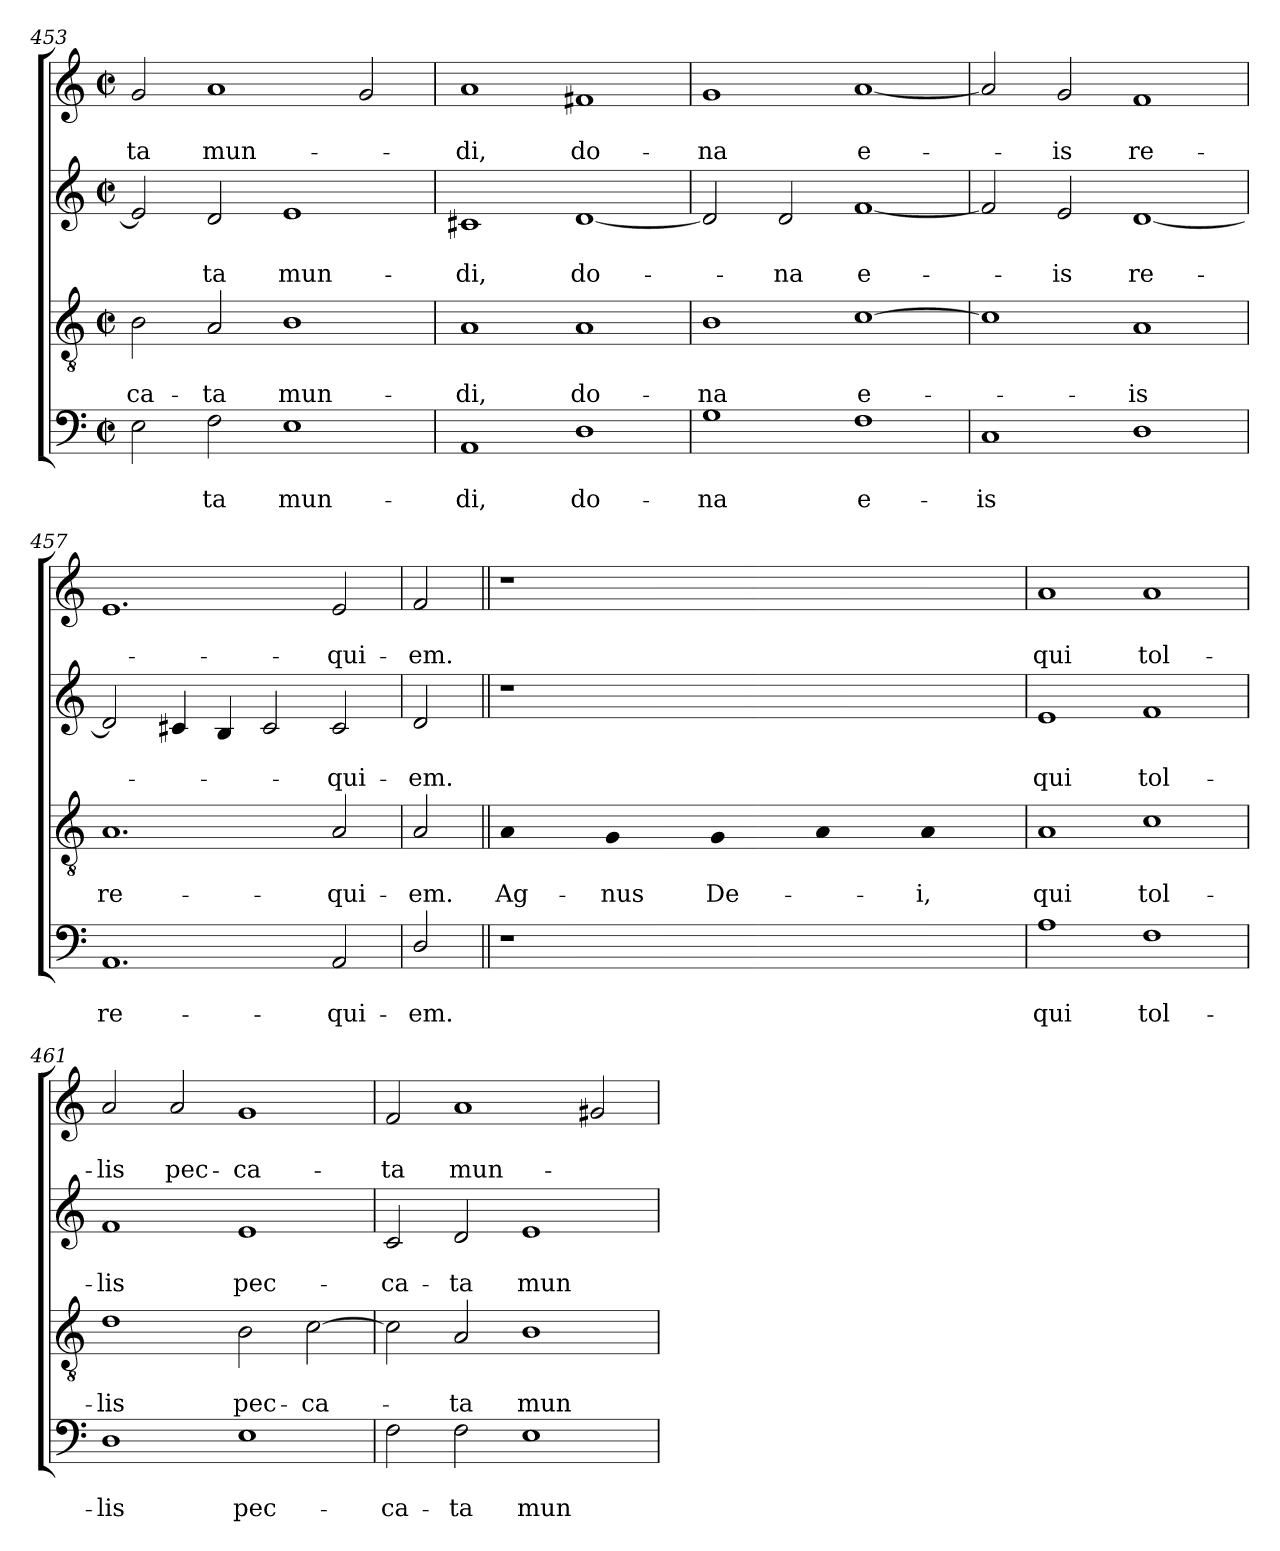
**kern	**text	**text	**kern	**text	**text	**kern	**text	**text	**kern	**text	**text
*part4	*part4	*part4	*part3	*part3	*part3	*part2	*part2	*part2	*part1	*part1	*part1
*staff4	*staff4	*staff4	*staff3	*staff3	*staff3	*staff2	*staff2	*staff2	*staff1	*staff1	*staff1
*clefF4	*	*	*clefGv2	*	*	*clefG2	*	*	*clefG2	*	*
*k[]	*	*	*k[]	*	*	*k[]	*	*	*k[]	*	*
*C:	*	*	*C:	*	*	*C:	*	*	*C:	*	*
*M2/2	*	*	*M2/2	*	*	*M2/2	*	*	*M2/2	*	*
*met(c|)	*	*	*met(c|)	*	*	*met(c|)	*	*	*met(c|)	*	*
=453	=453	=453	=453	=453	=453	=453	=453	=453	=453	=453	=453
!	!	!	!	!	!LO:LY:b	!	!	!	!	!	!LO:LY:b
2E\	.	.	2B\	.	-ca-	2e/]	.	.	2g/	.	-ta
!	!	!LO:LY:b	!	!	!LO:LY:b	!	!	!LO:LY:b	!	!	!LO:LY:b
2F\	.	-ta	2A/	.	-ta	2d/	.	-ta	1a	.	mun-
!	!	!LO:LY:b	!	!	!LO:LY:b	!	!	!LO:LY:b	!	!	!
1E	.	mun-	1B	.	mun-	1e	.	mun-	.	.	.
.	.	.	.	.	.	.	.	.	2g/	.	.
=454	=454	=454	=454	=454	=454	=454	=454	=454	=454	=454	=454
!	!	!LO:LY:b	!	!	!LO:LY:b	!	!	!LO:LY:b	!	!	!LO:LY:b
1AA	.	-di,	1A	.	-di,	1c#X	.	-di,	1a	.	-di,
!	!	!LO:LY:b	!	!	!LO:LY:b	!	!	!LO:LY:b	!	!	!LO:LY:b
1D	.	do-	1A	.	do-	[1d	.	do-	1f#X	.	do-
!!LO:PB:g=z
=455	=455	=455	=455	=455	=455	=455	=455	=455	=455	=455	=455
!	!	!LO:LY:b	!	!	!LO:LY:b	!	!	!	!	!	!LO:LY:b
1G	.	-na	1B	.	-na	2d/]	.	.	1g	.	-na
!	!	!	!	!	!	!	!	!LO:LY:b	!	!	!
.	.	.	.	.	.	2d/	.	-na	.	.	.
!	!	!LO:LY:b	!	!	!LO:LY:b	!	!	!LO:LY:b	!	!	!LO:LY:b
1F	.	e-	[1c	.	e-	[1f	.	e-	[1a	.	e-
=456	=456	=456	=456	=456	=456	=456	=456	=456	=456	=456	=456
!	!	!LO:LY:b	!	!	!	!	!	!	!	!	!
1C	.	-is	1c]	.	.	2f/]	.	.	2a/]	.	.
!	!	!	!	!	!	!	!	!LO:LY:b	!	!	!LO:LY:b
.	.	.	.	.	.	2e/	.	-is	2g/	.	-is
!	!	!	!	!	!LO:LY:b	!	!	!LO:LY:b	!	!	!LO:LY:b
1D	.	.	1A	.	-is	[1d	.	re-	1f	.	re-
=457	=457	=457	=457	=457	=457	=457	=457	=457	=457	=457	=457
!	!	!LO:LY:b	!	!	!LO:LY:b	!	!	!	!	!	!
1.AA	.	re-	1.A	.	re-	2d/]	.	.	1.e	.	.
.	.	.	.	.	.	4c#X/	.	.	.	.	.
.	.	.	.	.	.	4B/	.	.	.	.	.
.	.	.	.	.	.	2c#/	.	.	.	.	.
!	!	!LO:LY:b	!	!	!LO:LY:b	!	!	!LO:LY:b	!	!	!LO:LY:b
2AA/	.	-qui-	2A/	.	-qui-	2c#/	.	-qui-	2e/	.	-qui-
=458	=458	=458	=458	=458	=458	=458	=458	=458	=458	=458	=458
!	!	!LO:LY:b	!	!	!LO:LY:b	!	!	!LO:LY:b	!	!	!LO:LY:b
2D/	.	-em.	2A/	.	-em.	2d/	.	-em.	2f/	.	-em.
!!LO:LB:g=z
=459||	=459||	=459||	=459||	=459||	=459||	=459||	=459||	=459||	=459||	=459||	=459||
!	!	!	!LO:N:head=solid	!	!LO:LY:b	!	!	!	!	!	!
1r	.	.	1A	.	Ag-	1r	.	.	1r	.	.
!	!	!	!LO:N:head=solid	!	!LO:LY:b	!	!	!	!	!	!
00ryy	.	.	1G	.	-nus	00ryy	.	.	00ryy	.	.
!	!	!	!LO:N:head=solid	!	!LO:LY:b	!	!	!	!	!	!
.	.	.	1G	.	De-	.	.	.	.	.	.
!	!	!	!LO:N:head=solid	!	!	!	!	!	!	!	!
.	.	.	1A	.	.	.	.	.	.	.	.
!	!	!	!LO:N:head=solid	!	!LO:LY:b	!	!	!	!	!	!
.	.	.	1A	.	-i,	.	.	.	.	.	.
!!LO:LB:g=z
=460	=460	=460	=460	=460	=460	=460	=460	=460	=460	=460	=460
!	!	!LO:LY:b	!	!	!LO:LY:b	!	!	!LO:LY:b	!	!	!LO:LY:b
1A	.	qui	1A	.	qui	1e	.	qui	1a	.	qui
!	!	!LO:LY:b	!	!	!LO:LY:b	!	!	!LO:LY:b	!	!	!LO:LY:b
1F	.	tol-	1c	.	tol-	1f	.	tol-	1a	.	tol-
=461	=461	=461	=461	=461	=461	=461	=461	=461	=461	=461	=461
!	!	!LO:LY:b	!	!	!LO:LY:b	!	!	!LO:LY:b	!	!	!LO:LY:b
1D	.	-lis	1d	.	-lis	1f	.	-lis	2a/	.	-lis
!	!	!	!	!	!	!	!	!	!	!	!LO:LY:b
.	.	.	.	.	.	.	.	.	2a/	.	pec-
!	!	!LO:LY:b	!	!	!LO:LY:b	!	!	!LO:LY:b	!	!	!LO:LY:b
1E	.	pec-	2B\	.	pec-	1e	.	pec-	1g	.	-ca-
!	!	!	!	!	!LO:LY:b	!	!	!	!	!	!
.	.	.	[2c\	.	-ca-	.	.	.	.	.	.
=462	=462	=462	=462	=462	=462	=462	=462	=462	=462	=462	=462
!	!	!LO:LY:b	!	!	!	!	!	!LO:LY:b	!	!	!LO:LY:b
2F\	.	-ca-	2c\]	.	.	2c/	.	-ca-	2f/	.	-ta
!	!	!LO:LY:b	!	!	!LO:LY:b	!	!	!LO:LY:b	!	!	!LO:LY:b
2F\	.	-ta	2A/	.	-ta	2d/	.	-ta	1a	.	mun-
!	!	!LO:LY:b	!	!	!LO:LY:b	!	!	!LO:LY:b	!	!	!
1E	.	mun-	1B	.	mun-	1e	.	mun-	.	.	.
.	.	.	.	.	.	.	.	.	2g#i/	.	.
=	=	=	=	=	=	=	=	=	=	=	=
*-	*-	*-	*-	*-	*-	*-	*-	*-	*-	*-	*-
